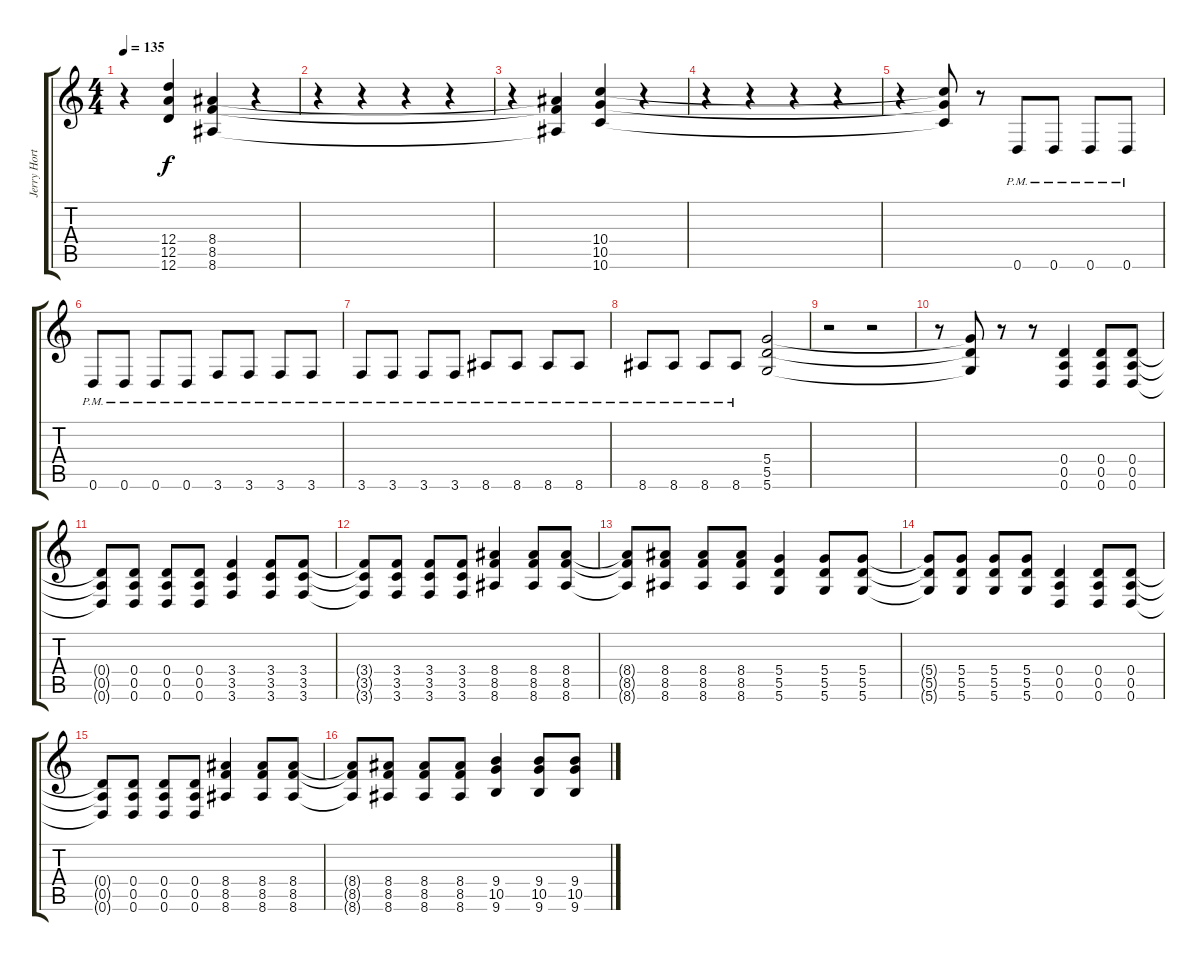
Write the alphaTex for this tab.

\track ("Jerry Horton G1" "Jerry Hort") {instrument distortionguitar}
\staff {score tabs}
\tuning (E4 B3 G3 D3 A2 D2) {hide}
\ts (4 4)
\tempo 135
\clef g2
\ks c
r.4{dy f} (12.4{t} 12.5{t} 12.6{t}).4 (8.4 8.5 8.6).4 r.4 |
r.4 r.4 r.4 r.4 |
r.4 (8.4{t} 8.5{t} 8.6{t}).4 (10.4 10.5 10.6).4 r.4 |
r.4 r.4 r.4 r.4 |
r.4 (10.4{t} 10.5{t} 10.6{t}).8 r.8 0.6{pm}.8 0.6{pm}.8 0.6{pm}.8 0.6{pm}.8 |
0.6{pm}.8 0.6{pm}.8 0.6{pm}.8 0.6{pm}.8 3.6{pm}.8 3.6{pm}.8 3.6{pm}.8 3.6{pm}.8 |
3.6{pm}.8 3.6{pm}.8 3.6{pm}.8 3.6{pm}.8 8.6{pm}.8 8.6{pm}.8 8.6{pm}.8 8.6{pm}.8 |
8.6{pm}.8 8.6{pm}.8 8.6{pm}.8 8.6{pm}.8 (5.4 5.5 5.6).2 |
r.2 r.2 |
r.8 (5.4{t} 5.5{t} 5.6{t}).8 r.8 r.8 (0.4 0.5 0.6).4 (0.4 0.5 0.6).8 (0.4 0.5 0.6).8 |
(0.4{t} 0.5{t} 0.6{t}).8 (0.4 0.5 0.6).8 (0.4 0.5 0.6).8 (0.4 0.5 0.6).8 (3.4 3.5 3.6).4 (3.4 3.5 3.6).8 (3.4 3.5 3.6).8 |
(3.4{t} 3.5{t} 3.6{t}).8 (3.4 3.5 3.6).8 (3.4 3.5 3.6).8 (3.4 3.5 3.6).8 (8.4 8.5 8.6).4 (8.4 8.5 8.6).8 (8.4 8.5 8.6).8 |
(8.4{t} 8.5{t} 8.6{t}).8 (8.4 8.5 8.6).8 (8.4 8.5 8.6).8 (8.4 8.5 8.6).8 (5.4 5.5 5.6).4 (5.4 5.5 5.6).8 (5.4 5.5 5.6).8 |
(5.4{t} 5.5{t} 5.6{t}).8 (5.4 5.5 5.6).8 (5.4 5.5 5.6).8 (5.4 5.5 5.6).8 (0.4 0.5 0.6).4 (0.4 0.5 0.6).8 (0.4 0.5 0.6).8 |
(0.4{t} 0.5{t} 0.6{t}).8 (0.4 0.5 0.6).8 (0.4 0.5 0.6).8 (0.4 0.5 0.6).8 (8.4 8.5 8.6).4 (8.4 8.5 8.6).8 (8.4 8.5 8.6).8 |
(8.4{t} 8.5{t} 8.6{t}).8 (8.4 8.5 8.6).8 (8.4 8.5 8.6).8 (8.4 8.5 8.6).8 (9.4 10.5 9.6).4 (9.4 10.5 9.6).8 (9.4 10.5 9.6).8
